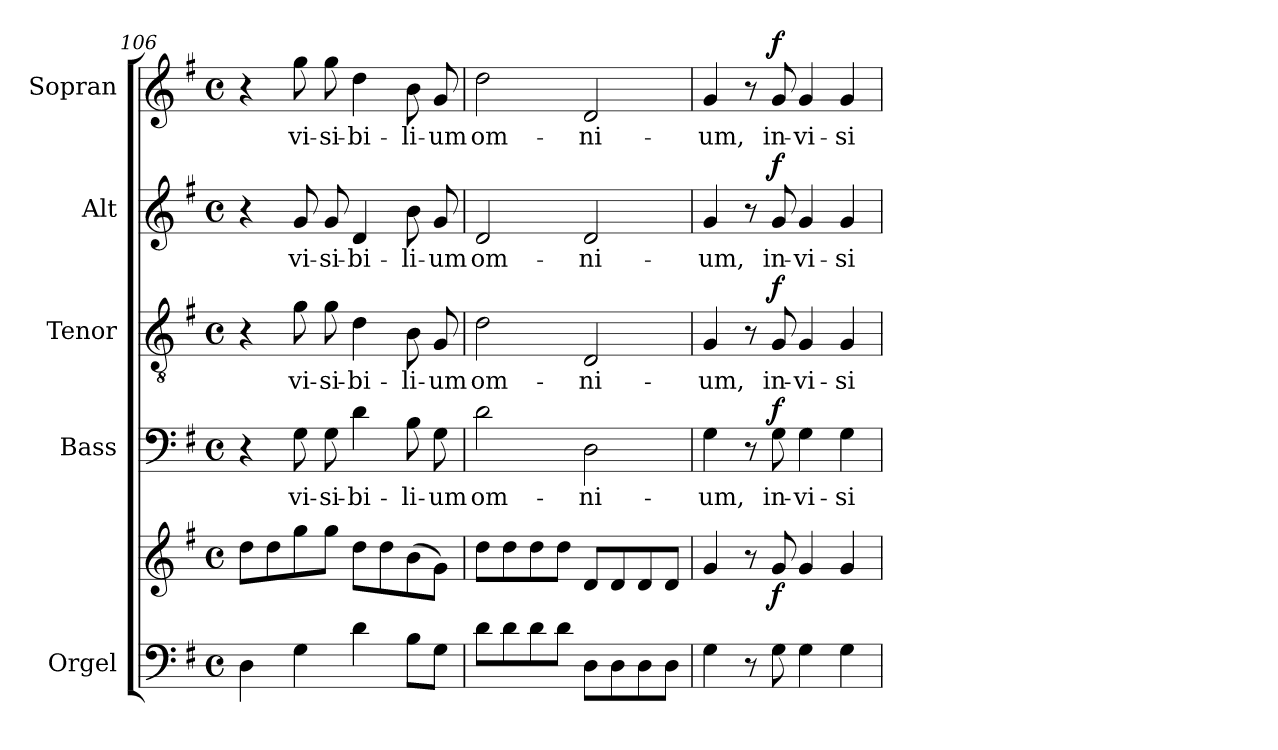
**kern	**kern	**dynam	**kern	**text	**dynam	**kern	**text	**dynam	**kern	**text	**dynam	**kern	**text	**dynam
*part5	*part5	*part5	*part4	*part4	*part4	*part3	*part3	*part3	*part2	*part2	*part2	*part1	*part1	*part1
*staff6	*staff5	*staff5/6	*staff4	*staff4	*staff4	*staff3	*staff3	*staff3	*staff2	*staff2	*staff2	*staff1	*staff1	*staff1
*I"Orgel	*	*	*I"Bass	*	*	*I"Tenor	*	*	*I"Alt	*	*	*I"Sopran	*	*
*I'Org.	*	*	*I'B.	*	*	*I'T.	*	*	*I'A.	*	*	*I'S.	*	*
*clefF4	*clefG2	*	*clefF4	*	*	*clefGv2	*	*	*clefG2	*	*	*clefG2	*	*
*k[f#]	*k[f#]	*	*k[f#]	*	*	*k[f#]	*	*	*k[f#]	*	*	*k[f#]	*	*
*G:	*G:	*	*G:	*	*	*G:	*	*	*G:	*	*	*G:	*	*
*M4/4	*M4/4	*	*M4/4	*	*	*M4/4	*	*	*M4/4	*	*	*M4/4	*	*
*met(c)	*met(c)	*	*met(c)	*	*	*met(c)	*	*	*met(c)	*	*	*met(c)	*	*
=106	=106	=106	=106	=106	=106	=106	=106	=106	=106	=106	=106	=106	=106	=106
4D\	8dd\L	.	4r	.	.	4r	.	.	4r	.	.	4r	.	.
.	8dd\	.	.	.	.	.	.	.	.	.	.	.	.	.
!	!	!	!	!LO:LY:b	!	!	!LO:LY:b	!	!	!LO:LY:b	!	!	!LO:LY:b	!
4G\	8gg\	.	8G\	vi-	.	8g\	vi-	.	8g/	vi-	.	8gg\	vi-	.
!	!	!	!	!LO:LY:b	!	!	!LO:LY:b	!	!	!LO:LY:b	!	!	!LO:LY:b	!
.	8gg\J	.	8G\	-si-	.	8g\	-si-	.	8g/	-si-	.	8gg\	-si-	.
!	!	!	!	!LO:LY:b	!	!	!LO:LY:b	!	!	!LO:LY:b	!	!	!LO:LY:b	!
4d\	8dd\L	.	4d\	-bi-	.	4d\	-bi-	.	4d/	-bi-	.	4dd\	-bi-	.
.	8dd\	.	.	.	.	.	.	.	.	.	.	.	.	.
!	!	!	!	!LO:LY:b	!	!	!LO:LY:b	!	!	!LO:LY:b	!	!	!LO:LY:b	!
8B\L	(>8b\	.	8B\	-li-	.	8B\	-li-	.	8b\	-li-	.	8b\	-li-	.
!	!	!	!	!LO:LY:b	!	!	!LO:LY:b	!	!	!LO:LY:b	!	!	!LO:LY:b	!
8G\J	8g\J)	.	8G\	-um	.	8G/	-um	.	8g/	-um	.	8g/	-um	.
!!LO:LB:g=z
=107	=107	=107	=107	=107	=107	=107	=107	=107	=107	=107	=107	=107	=107	=107
!	!	!	!	!LO:LY:b	!	!	!LO:LY:b	!	!	!LO:LY:b	!	!	!LO:LY:b	!
8d\L	8dd\L	.	2d\	om-	.	2d\	om-	.	2d/	om-	.	2dd\	om-	.
8d\	8dd\	.	.	.	.	.	.	.	.	.	.	.	.	.
8d\	8dd\	.	.	.	.	.	.	.	.	.	.	.	.	.
8d\J	8dd\J	.	.	.	.	.	.	.	.	.	.	.	.	.
!	!	!	!	!LO:LY:b	!	!	!LO:LY:b	!	!	!LO:LY:b	!	!	!LO:LY:b	!
8D\L	8d/L	.	2D\	-ni-	.	2D/	-ni-	.	2d/	-ni-	.	2d/	-ni-	.
8D\	8d/	.	.	.	.	.	.	.	.	.	.	.	.	.
8D\	8d/	.	.	.	.	.	.	.	.	.	.	.	.	.
8D\J	8d/J	.	.	.	.	.	.	.	.	.	.	.	.	.
=108	=108	=108	=108	=108	=108	=108	=108	=108	=108	=108	=108	=108	=108	=108
!	!	!	!	!LO:LY:b	!	!	!LO:LY:b	!	!	!LO:LY:b	!	!	!LO:LY:b	!
4G\	4g/	.	4G\	-um,	.	4G/	-um,	.	4g/	-um,	.	4g/	-um,	.
8r	8r	.	8r	.	.	8r	.	.	8r	.	.	8r	.	.
!	!	!LO:DY:b	!	!LO:LY:b	!LO:DY:a	!	!LO:LY:b	!LO:DY:a	!	!LO:LY:b	!LO:DY:a	!	!LO:LY:b	!LO:DY:a
8G\	8g/	f	8G\	in-	f	8G/	in-	f	8g/	in-	f	8g/	in-	f
!	!	!	!	!LO:LY:b	!	!	!LO:LY:b	!	!	!LO:LY:b	!	!	!LO:LY:b	!
4G\	4g/	.	4G\	-vi-	.	4G/	-vi-	.	4g/	-vi-	.	4g/	-vi-	.
!	!	!	!	!LO:LY:b	!	!	!LO:LY:b	!	!	!LO:LY:b	!	!	!LO:LY:b	!
4G\	4g/	.	4G\	-si-	.	4G/	-si-	.	4g/	-si-	.	4g/	-si-	.
=	=	=	=	=	=	=	=	=	=	=	=	=	=	=
*-	*-	*-	*-	*-	*-	*-	*-	*-	*-	*-	*-	*-	*-	*-
